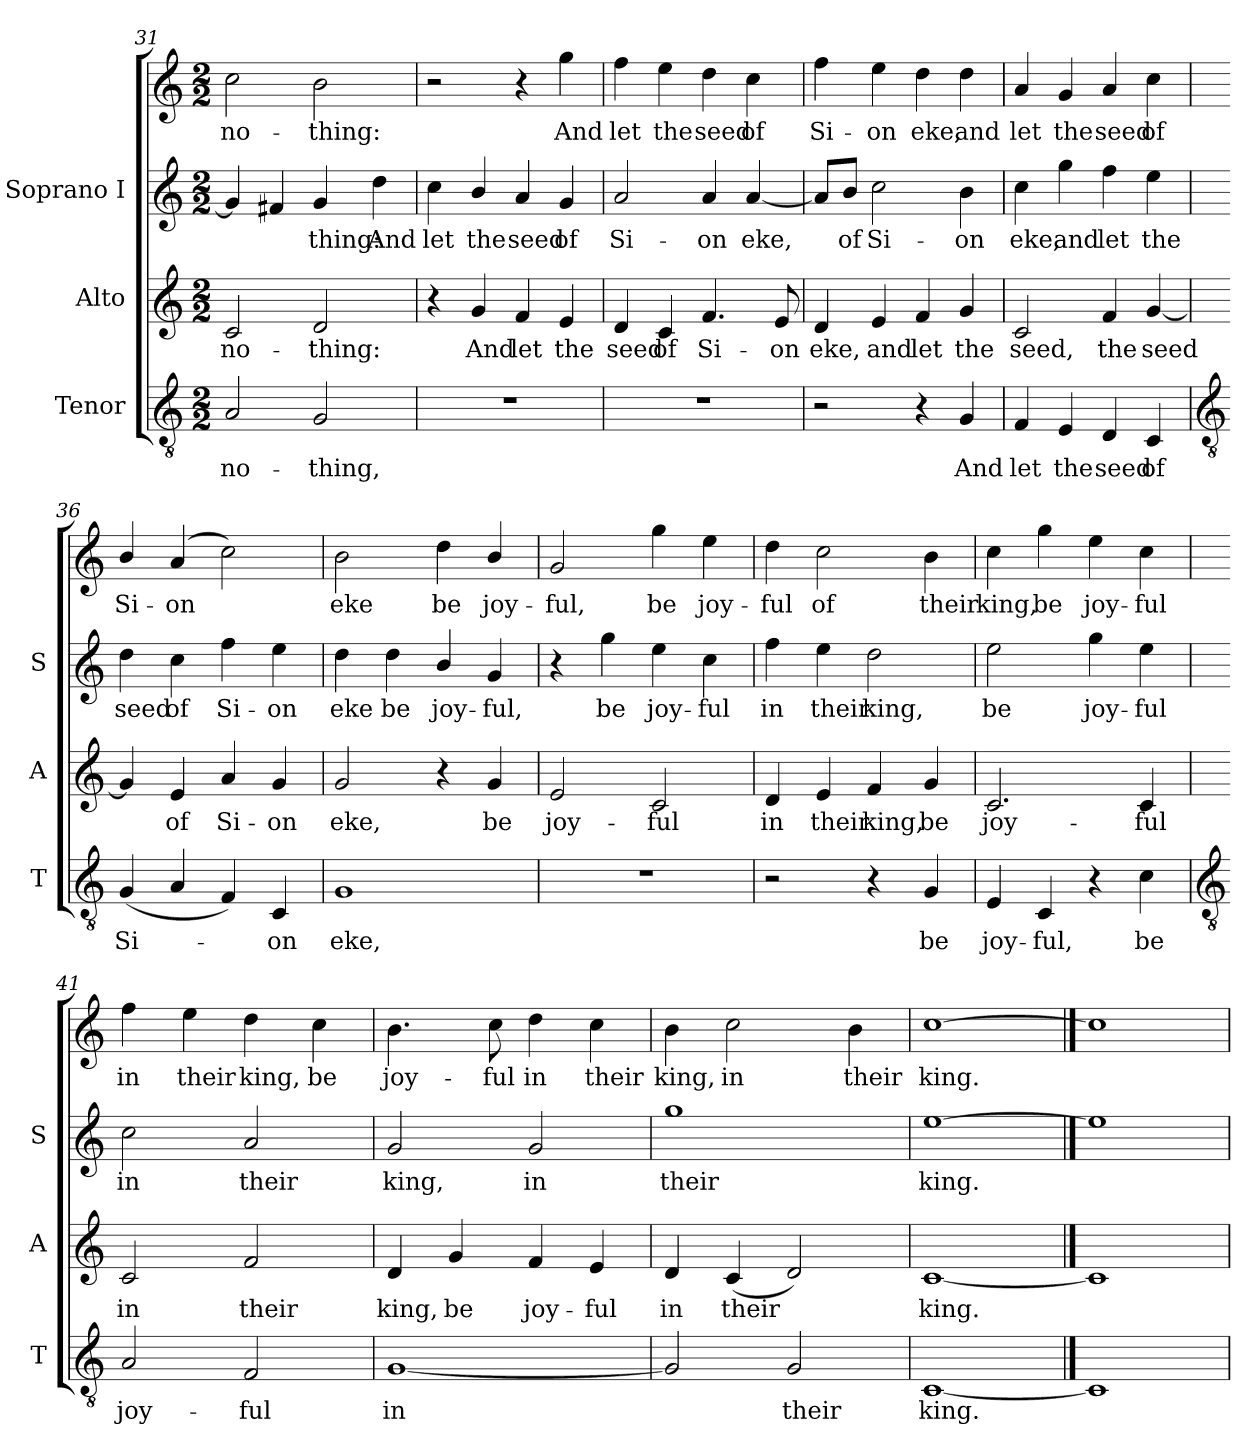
**kern	**text	**kern	**text	**kern	**text	**kern	**text
*part3	*part3	*part2	*part2	*part1	*part1	*part1	*part1
*staff4	*staff4	*staff3	*staff3	*staff2	*staff2	*staff1	*staff1
*I"Tenor	*	*I"Alto	*	*I"Soprano I	*	*	*
*I'T	*	*I'A	*	*I'S	*	*	*
!!LO:LB:g=z
*clefGv2	*	*clefG2	*	*clefG2	*	*clefG2	*
*k[]	*	*k[]	*	*k[]	*	*k[]	*
*C:	*	*C:	*	*C:	*	*C:	*
*M2/2	*	*M2/2	*	*M2/2	*	*M2/2	*
=31	=31	=31	=31	=31	=31	=31	=31
!	!LO:LY:b	!	!LO:LY:b	!	!	!	!LO:LY:b
2A	no-	2c	no-	4g]	.	2cc	no-
.	.	.	.	4f#X	.	.	.
!	!LO:LY:b	!	!LO:LY:b	!	!LO:LY:b	!	!LO:LY:b
2G	-thing,	2d	-thing:	4g	thing:	2b	-thing:
!	!	!	!	!	!LO:LY:b	!	!
.	.	.	.	4dd	And	.	.
=32	=32	=32	=32	=32	=32	=32	=32
!	!	!	!	!	!LO:LY:b	!	!
1r	.	4r	.	4cc	let	2r	.
!	!	!	!LO:LY:b	!	!LO:LY:b	!	!
.	.	4g	And	4b/	the	.	.
!	!	!	!LO:LY:b	!	!LO:LY:b	!	!
.	.	4f	let	4a	seed	4r	.
!	!	!	!LO:LY:b	!	!LO:LY:b	!	!LO:LY:b
.	.	4e	the	4g	of	4gg	And
=33	=33	=33	=33	=33	=33	=33	=33
!	!	!	!LO:LY:b	!	!LO:LY:b	!	!LO:LY:b
1r	.	4d	seed	2a	Si-	4ff	let
!	!	!	!LO:LY:b	!	!	!	!LO:LY:b
.	.	4c	of	.	.	4ee	the
!	!	!	!LO:LY:b	!	!LO:LY:b	!	!LO:LY:b
.	.	4.f	Si-	4a	-on	4dd	seed
!	!	!	!	!	!LO:LY:b	!	!LO:LY:b
.	.	.	.	[4a	eke,	4cc	of
!	!	!	!LO:LY:b	!	!	!	!
.	.	8e	-on	.	.	.	.
=34	=34	=34	=34	=34	=34	=34	=34
!	!	!	!LO:LY:b	!	!	!	!LO:LY:b
2r	.	4d	eke,	8a/L]	.	4ff	Si-
!	!	!	!	!	!LO:LY:b	!	!
.	.	.	.	8b/J	of	.	.
!	!	!	!LO:LY:b	!	!LO:LY:b	!	!LO:LY:b
.	.	4e	and	2cc	Si-	4ee	-on
!	!	!	!LO:LY:b	!	!	!	!LO:LY:b
4r	.	4f	let	.	.	4dd	eke,
!	!LO:LY:b	!	!LO:LY:b	!	!LO:LY:b	!	!LO:LY:b
4G	And	4g	the	4b	-on	4dd	and
=35	=35	=35	=35	=35	=35	=35	=35
!	!LO:LY:b	!	!LO:LY:b	!	!LO:LY:b	!	!LO:LY:b
4F	let	2c	seed,	4cc	eke,	4a	let
!	!LO:LY:b	!	!	!	!LO:LY:b	!	!LO:LY:b
4E	the	.	.	4gg	and	4g	the
!	!LO:LY:b	!	!LO:LY:b	!	!LO:LY:b	!	!LO:LY:b
4D	seed	4f	the	4ff	let	4a	seed
!	!LO:LY:b	!	!LO:LY:b	!	!LO:LY:b	!	!LO:LY:b
4C	of	[4g	seed	4ee	the	4cc	of
!!LO:LB:g=z
=36	=36	=36	=36	=36	=36	=36	=36
*clefGv2	*	*	*	*	*	*	*
!	!LO:LY:b	!	!	!	!LO:LY:b	!	!LO:LY:b
(<4G	Si-	4g]	.	4dd	seed	4b/	Si-
!	!	!	!LO:LY:b	!	!LO:LY:b	!	!LO:LY:b
4A	.	4e	of	4cc	of	(<4a	-on
!	!	!	!LO:LY:b	!	!LO:LY:b	!	!
4F)	.	4a	Si-	4ff	Si-	2cc)	.
!	!LO:LY:b	!	!LO:LY:b	!	!LO:LY:b	!	!
4C	on	4g	-on	4ee	-on	.	.
=37	=37	=37	=37	=37	=37	=37	=37
!	!LO:LY:b	!	!LO:LY:b	!	!LO:LY:b	!	!LO:LY:b
1G	eke,	2g	eke,	4dd	-eke	2b	eke
!	!	!	!	!	!LO:LY:b	!	!
.	.	.	.	4dd	be	.	.
!	!	!	!	!	!LO:LY:b	!	!LO:LY:b
.	.	4r	.	4b/	joy-	4dd	be
!	!	!	!LO:LY:b	!	!LO:LY:b	!	!LO:LY:b
.	.	4g	be	4g	-ful,	4b/	joy-
=38	=38	=38	=38	=38	=38	=38	=38
!	!	!	!LO:LY:b	!	!	!	!LO:LY:b
1r	.	2e	joy-	4r	.	2g	ful,
!	!	!	!	!	!LO:LY:b	!	!
.	.	.	.	4gg	-be	.	.
!	!	!	!LO:LY:b	!	!LO:LY:b	!	!LO:LY:b
.	.	2c	-ful	4ee	joy-	4gg	be
!	!	!	!	!	!LO:LY:b	!	!LO:LY:b
.	.	.	.	4cc	-ful	4ee	joy-
=39	=39	=39	=39	=39	=39	=39	=39
!	!	!	!LO:LY:b	!	!LO:LY:b	!	!LO:LY:b
2r	.	4d	in	4ff	in	4dd	ful
!	!	!	!LO:LY:b	!	!LO:LY:b	!	!LO:LY:b
.	.	4e	their	4ee	their	2cc	of
!	!	!	!LO:LY:b	!	!LO:LY:b	!	!
4r	.	4f	king,	2dd	king,	.	.
!	!LO:LY:b	!	!LO:LY:b	!	!	!	!LO:LY:b
4G	be	4g	be	.	.	4b	their
=40	=40	=40	=40	=40	=40	=40	=40
!	!LO:LY:b	!	!LO:LY:b	!	!LO:LY:b	!	!LO:LY:b
4E	joy-	2.c	joy-	2ee	be	4cc	king,
!	!LO:LY:b	!	!	!	!	!	!LO:LY:b
4C	-ful,	.	.	.	.	4gg	be
!	!	!	!	!	!LO:LY:b	!	!LO:LY:b
4r	.	.	.	4gg	joy-	4ee	joy-
!	!LO:LY:b	!	!LO:LY:b	!	!LO:LY:b	!	!LO:LY:b
4c	be	4c	-ful	4ee	-ful	4cc	-ful
!!LO:LB:g=z
=41	=41	=41	=41	=41	=41	=41	=41
*clefGv2	*	*	*	*	*	*	*
!	!LO:LY:b	!	!LO:LY:b	!	!LO:LY:b	!	!LO:LY:b
2A	joy-	2c	in	2cc	in	4ff	in
!	!	!	!	!	!	!	!LO:LY:b
.	.	.	.	.	.	4ee	their
!	!LO:LY:b	!	!LO:LY:b	!	!LO:LY:b	!	!LO:LY:b
2F	-ful	2f	their	2a	their	4dd	king,
!	!	!	!	!	!	!	!LO:LY:b
.	.	.	.	.	.	4cc	be
=42	=42	=42	=42	=42	=42	=42	=42
!	!LO:LY:b	!	!LO:LY:b	!	!LO:LY:b	!	!LO:LY:b
[1G	in	4d	king,	2g	king,	4.b	joy-
!	!	!	!LO:LY:b	!	!	!	!
.	.	4g	be	.	.	.	.
!	!	!	!	!	!	!	!LO:LY:b
.	.	.	.	.	.	8cc	-ful
!	!	!	!LO:LY:b	!	!LO:LY:b	!	!LO:LY:b
.	.	4f	joy-	2g	in	4dd	in
!	!	!	!LO:LY:b	!	!	!	!LO:LY:b
.	.	4e	-ful	.	.	4cc	their
=43	=43	=43	=43	=43	=43	=43	=43
!	!	!	!LO:LY:b	!	!LO:LY:b	!	!LO:LY:b
2G]	.	4d	in	1gg	their	4b	king,
!	!	!	!LO:LY:b	!	!	!	!LO:LY:b
.	.	(<4c	their	.	.	2cc	in
!	!LO:LY:b	!	!	!	!	!	!
2G	their	2d)	.	.	.	.	.
!	!	!	!	!	!	!	!LO:LY:b
.	.	.	.	.	.	4b	their
=44	=44	=44	=44	=44	=44	=44	=44
!	!LO:LY:b	!	!LO:LY:b	!	!LO:LY:b	!	!LO:LY:b
[1C	king.	[1c	king.	[1ee	king.	[1cc	king.
==45	==45	==45	==45	==45	==45	==45	==45
1C]	.	1c]	.	1ee]	.	1cc]	.
=	=	=	=	=	=	=	=
*-	*-	*-	*-	*-	*-	*-	*-
